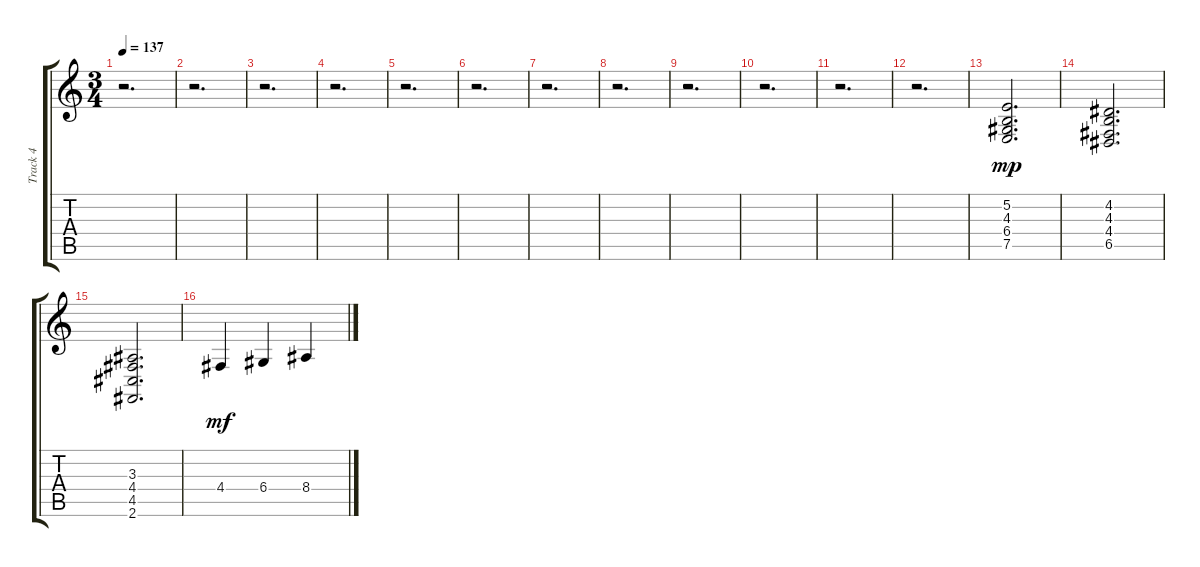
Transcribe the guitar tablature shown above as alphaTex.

\track ("Track 4" "Track 4") {instrument acousticgrandpiano}
\staff {score tabs}
\tuning (E4 B3 G3 D3 A2 E2) {hide}
\ts (3 4)
\tempo 137
\clef g2
\ks c
r.2{d dy mp} |
r.2{d} |
r.2{d} |
r.2{d} |
r.2{d} |
r.2{d} |
r.2{d} |
r.2{d} |
r.2{d} |
r.2{d} |
r.2{d} |
r.2{d} |
(5.2 4.3 6.4 7.5).2{d} |
(4.2 4.3 4.4 6.5).2{d} |
(3.3 4.4 4.5 2.6).2{d} |
4.4.4{dy mf} 6.4.4 8.4.4
